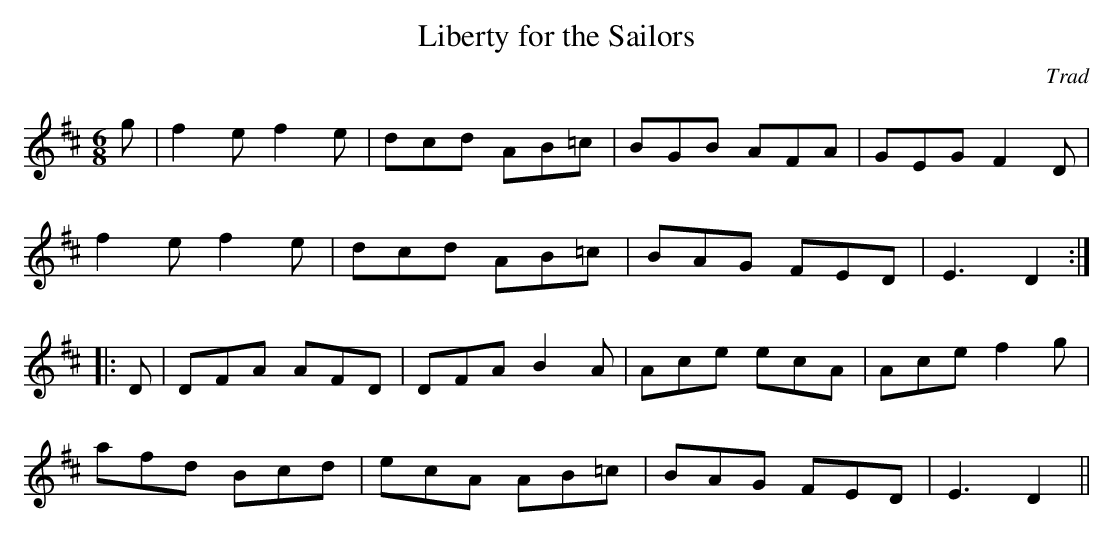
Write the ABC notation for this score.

X:1
T:Liberty for the Sailors
C:Trad
M:6/8
K:D
g| f2 e f2 e|dcd AB=c |BGB AFA|GEG F2 D|
f2 e f2 e|dcd AB=c |BAG FED| E3 D2:|
|:D|DFA AFD|DFA B2 A| Ace ecA|Ace f2g|
afd Bcd|ecA AB=c| BAG FED|E3 D2||
